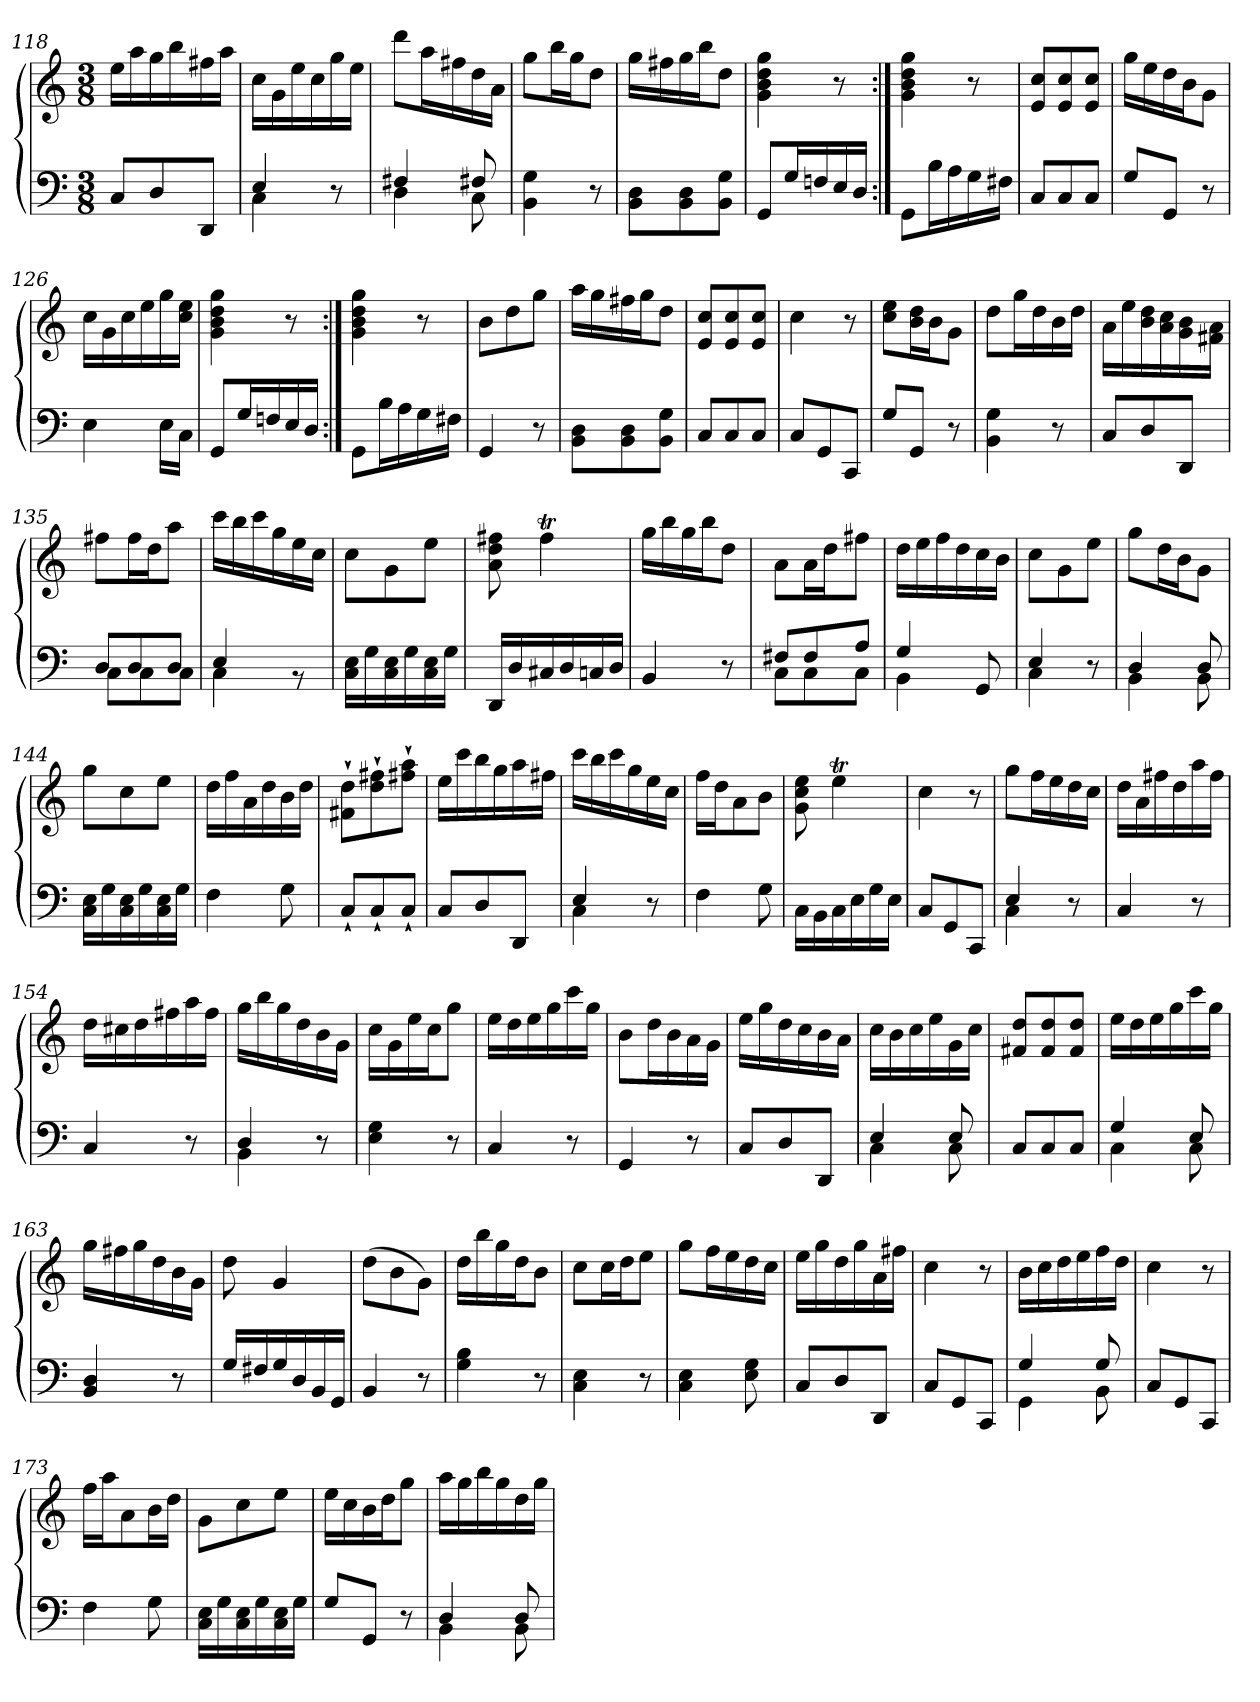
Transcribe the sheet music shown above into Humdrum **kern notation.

**kern	**kern
*part1	*part1
*staff2	*staff1
*clefF4	*clefG2
*k[]	*k[]
*M3/8	*M3/8
=118	=118
8CL	16eeLL
.	16aa
8D	16gg
.	16bb
8DDJ	16ff#X
.	16aaJJ
=119	=119
*^	*
4E	4C	16ccLL
.	.	16g
.	.	16ee
.	.	16cc
8r	8ryy	16gg
.	.	16eeJJ
=120	=120	=120
4F#X	4D	8dddL
.	.	16aaL
.	.	16ff#X
8F#X	8C	16dd
.	.	16aJJ
*v	*v	*
=121	=121
4BB 4G	8ggL
.	16bbL
.	16ggJ
8r	8ddJ
=122	=122
8BB 8DL	16ggLL
.	16ff#X
8BB 8D	16gg
.	16bbJ
8BB 8GJ	8ddJ
!!LO:LB:g=z
=123	=123
8GGL	4g 4b 4dd 4gg
16GL	.
16Fn	.
16E	8r
16DJJ	.
=:|!	=:|!
8GGL	4g 4b 4dd 4gg
16BL	.
16A	.
16G	8r
16F#XJJ	.
=124	=124
8CL	8e 8ccL
8C	8e 8cc
8CJ	8e 8ccJ
=125	=125
8GL	16ggLL
.	16ee
8GGJ	16dd
.	16bJ
8r	8gJ
=126	=126
4E	16ccLL
.	16g
.	16cc
.	16ee
16ELL	16gg
16CJJ	16cc 16eeJJ
=127	=127
8GGL	4g 4b 4dd 4gg
16GL	.
16Fn	.
16E	8r
16DJJ	.
=:|!	=:|!
8GGL	4g 4b 4dd 4gg
16BL	.
16A	.
16G	8r
16F#XJJ	.
=128	=128
4GG	8bL
.	8dd
8r	8ggJ
=129	=129
8BB 8DL	16aaLL
.	16gg
8BB 8D	16ff#X
.	16ggJ
8BB 8GJ	8ddJ
!!LO:LB:g=z
=130	=130
8CL	8e 8ccL
8C	8e 8cc
8CJ	8e 8ccJ
=131	=131
8CL	4cc
8GG	.
8CCJ	8r
=132	=132
8GL	8cc 8eeL
8GGJ	16b 16ddL
.	16bJ
8r	8gJ
=133	=133
4BB 4G	8ddL
.	16ggL
.	16dd
8r	16b
.	16ddJJ
=134	=134
8CL	16aLL
.	16ee
8D	16b 16dd
.	16a 16cc
8DDJ	16g 16b
.	16f#X 16aJJ
=135	=135
*^	*
8DL	8CL	8ff#XL
8D	8C	16ff#L
.	.	16ddJ
8DJ	8CJ	8aaJ
=136	=136	=136
4E	4C	16cccLL
.	.	16bb
.	.	16ccc
.	.	16gg
8rBB	8ryy	16ee
.	.	16ccJJ
*v	*v	*
=137	=137
16C 16ELL	8ccL
16G	.
16C 16E	8g
16G	.
16C 16E	8eeJ
16GJJ	.
!!LO:PB:g=z
=138	=138
16DDLL	8a 8dd 8ff#X
16D	.
16C#X	4ff#t
16D	.
16Cn	.
16DJJ	.
=139	=139
4BB	16ggLL
.	16bb
.	16gg
.	16bbJ
8r	8ddJ
=140	=140
*^	*
8F#XL	8CL	8aL
8F#	8C	16aL
.	.	16ddJ
8AJ	8CJ	8ff#XJ
=141	=141	=141
4G	4BB	16ddLL
.	.	16ee
.	.	16ff
.	.	16dd
8GG	8ryy	16cc
.	.	16bJJ
=142	=142	=142
4E	4C	8ccL
.	.	8g
8r	8ryy	8eeJ
=143	=143	=143
4D	4BB	8ggL
.	.	16ddL
.	.	16bJ
8D	8BB	8gJ
*v	*v	*
=144	=144
16C 16ELL	8ggL
16G	.
16C 16E	8cc
16G	.
16C 16E	8eeJ
16GJJ	.
=145	=145
4F	16ddLL
.	16ff
.	16a
.	16dd
8G	16b
.	16ddJJ
!!LO:LB:g=z
=146	=146
8C`L	8f#X` 8dd`L
8C`	8dd` 8ff#X`
8C`J	8ff#X` 8aa`J
=147	=147
8CL	16eeLL
.	16ccc
8D	16bb
.	16gg
8DDJ	16aa
.	16ff#XJJ
=148	=148
*^	*
4E	4C	16cccLL
.	.	16bb
.	.	16ccc
.	.	16gg
8r	8ryy	16ee
.	.	16ccJJ
*v	*v	*
=149	=149
4F	16ffLL
.	16ddJ
.	8a
8G	8bJ
=150	=150
16CLL	8g 8cc 8ee
16BB	.
16C	4eet
16E	.
16G	.
16EJJ	.
=151	=151
8CL	4cc
8GG	.
8CCJ	8r
=152	=152
*^	*
4E	4C	8ggL
.	.	16ffL
.	.	16ee
8r	8ryy	16dd
.	.	16ccJJ
*v	*v	*
=153	=153
4C	16ddLL
.	16a
.	16ff#X
.	16dd
8r	16aa
.	16ff#JJ
!!LO:LB:g=z
=154	=154
4C	16ddLL
.	16cc#X
.	16dd
.	16ff#X
8r	16aa
.	16ff#JJ
=155	=155
*^	*
4D	4BB	16ggLL
.	.	16bb
.	.	16gg
.	.	16dd
8r	8ryy	16b
.	.	16gJJ
*v	*v	*
=156	=156
4E 4G	16ccLL
.	16g
.	16ee
.	16ccJ
8r	8ggJ
=157	=157
4C	16eeLL
.	16dd
.	16ee
.	16gg
8r	16ccc
.	16ggJJ
=158	=158
4GG	8bL
.	16ddL
.	16b
8r	16a
.	16gJJ
=159	=159
8CL	16eeLL
.	16gg
8D	16dd
.	16cc
8DDJ	16b
.	16aJJ
=160	=160
*^	*
4E	4C	16ccLL
.	.	16b
.	.	16cc
.	.	16ee
8E	8C	16g
.	.	16ccJJ
*v	*v	*
!!LO:PB:g=z
=161	=161
8CL	8f#X 8ddL
8C	8f# 8dd
8CJ	8f# 8ddJ
=162	=162
*^	*
4G	4C	16eeLL
.	.	16dd
.	.	16ee
.	.	16gg
8E	8C	16ccc
.	.	16ggJJ
*v	*v	*
=163	=163
4BB 4D	16ggLL
.	16ff#X
.	16gg
.	16dd
8r	16b
.	16gJJ
=164	=164
16GLL	8dd
16F#X	.
16G	4g
16D	.
16BB	.
16GGJJ	.
=165	=165
4BB	(8ddL
.	8b
8r	8gJ)
=166	=166
4G 4B	16ddLL
.	16bb
.	16gg
.	16ddJ
8r	8bJ
!!LO:LB:g=z
=167	=167
4C 4E	8ccL
.	16ccL
.	16ddJ
8r	8eeJ
=168	=168
4C 4E	8ggL
.	16ffL
.	16ee
8E 8G	16dd
.	16ccJJ
=169	=169
8CL	16eeLL
.	16gg
8D	16dd
.	16gg
8DDJ	16a
.	16ff#XJJ
=170	=170
8CL	4cc
8GG	.
8CCJ	8r
=171	=171
*^	*
4G	4GG	16bLL
.	.	16cc
.	.	16dd
.	.	16ee
8G	8BB	16ff
.	.	16ddJJ
*v	*v	*
=172	=172
8CL	4cc
8GG	.
8CCJ	8r
!!LO:LB:g=z
=173	=173
4F	16ffLL
.	16aaJ
.	8a
8G	16bL
.	16ddJJ
=174	=174
16C 16ELL	8gL
16G	.
16C 16E	8cc
16G	.
16C 16E	8eeJ
16GJJ	.
=175	=175
8GL	16eeLL
.	16cc
8GGJ	16b
.	16ddJ
8r	8ggJ
=176	=176
*^	*
4D	4BB	16aaLL
.	.	16gg
.	.	16bb
.	.	16gg
8D	8BB	16dd
.	.	16ggJJ
*v	*v	*
=	=
*-	*-
